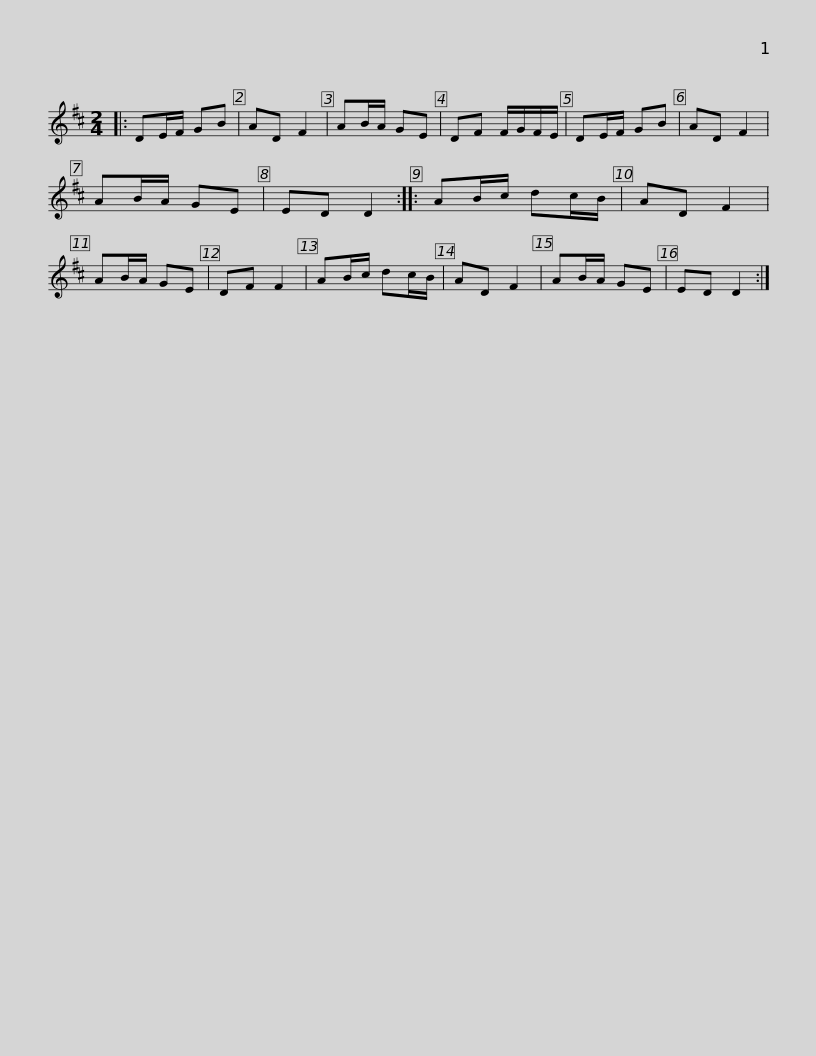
X:1
L:1/8
M:2/4
I:linebreak $
K:D
V:1 treble
V:1
|: DE/F/ GB | AD F2 | AB/A/ GE | DF F/G/F/E/ | DE/F/ GB | %5
 AD F2 | AB/A/ GE | ED D2 :: AB/c/ dc/B/ |$ AD F2 | %10
 AB/A/ GE | DF F2 | AB/c/ dc/B/ | AD F2 | AB/A/ GE | %15
 ED D2 :| %16
